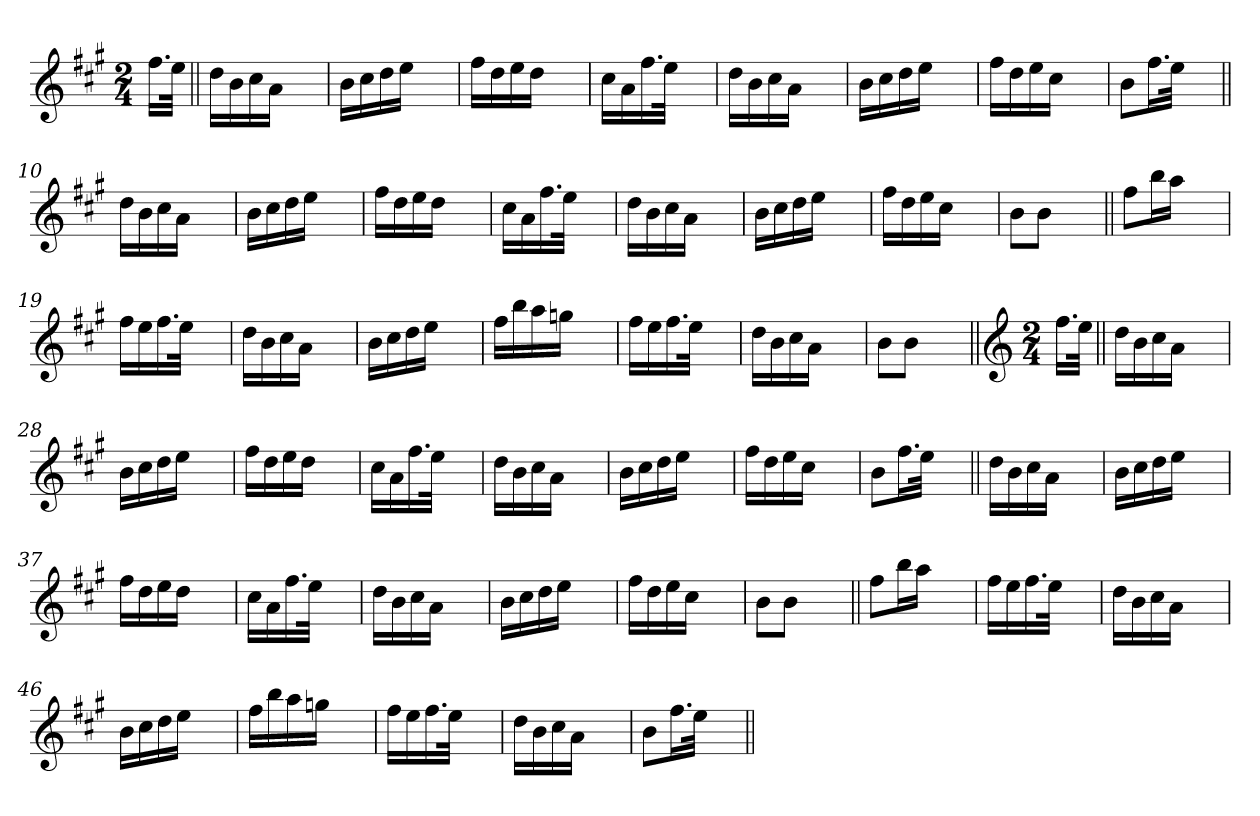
**kern
*part1
*staff1
*clefG2
*k[f#c#g#]
*M2/4
=1
16.ff#\LL
32ee\JJk
=2||
16dd\LL
16b\
16cc#\
16a\JJ
4ryy
=3
16b\LL
16cc#\
16dd\
16ee\JJ
4ryy
=4
16ff#\LL
16dd\
16ee\
16dd\JJ
4ryy
=5
16cc#\LL
16a\
16.ff#\
32ee\JJk
4ryy
=6
16dd\LL
16b\
16cc#\
16a\JJ
4ryy
=7
16b\LL
16cc#\
16dd\
16ee\JJ
4ryy
=8
16ff#\LL
16dd\
16ee\
16cc#\JJ
4ryy
!!LO:LB:g=z
=9
8b\L
16.ff#\L
32ee\JJk
4ryy
=10||
16dd\LL
16b\
16cc#\
16a\JJ
4ryy
=11
16b\LL
16cc#\
16dd\
16ee\JJ
4ryy
=12
16ff#\LL
16dd\
16ee\
16dd\JJ
4ryy
=13
16cc#\LL
16a\
16.ff#\
32ee\JJk
4ryy
=14
16dd\LL
16b\
16cc#\
16a\JJ
4ryy
=15
16b\LL
16cc#\
16dd\
16ee\JJ
4ryy
!!LO:LB:g=z
=16
16ff#\LL
16dd\
16ee\
16cc#\JJ
4ryy
=17
8b\L
8b\J
4ryy
=18||
8ff#\L
16bb\L
16aa\JJ
4ryy
=19
16ff#\LL
16ee\
16.ff#\
32ee\JJk
4ryy
=20
16dd\LL
16b\
16cc#\
16a\JJ
4ryy
=21
16b\LL
16cc#\
16dd\
16ee\JJ
4ryy
=22
16ff#\LL
16bb\
16aa\
16ggn\JJ
4ryy
!!LO:LB:g=z
=23
16ff#\LL
16ee\
16.ff#\
32ee\JJk
4ryy
=24
16dd\LL
16b\
16cc#\
16a\JJ
4ryy
=25
8b\L
8b\J
4ryy
=26||
*clefG2
*M2/4
16.ff#\LL
32ee\JJk
=27||
16dd\LL
16b\
16cc#\
16a\JJ
4ryy
=28
16b\LL
16cc#\
16dd\
16ee\JJ
4ryy
=29
16ff#\LL
16dd\
16ee\
16dd\JJ
4ryy
!!LO:LB:g=z
=30
16cc#\LL
16a\
16.ff#\
32ee\JJk
4ryy
=31
16dd\LL
16b\
16cc#\
16a\JJ
4ryy
=32
16b\LL
16cc#\
16dd\
16ee\JJ
4ryy
=33
16ff#\LL
16dd\
16ee\
16cc#\JJ
4ryy
=34
8b\L
16.ff#\L
32ee\JJk
4ryy
=35||
16dd\LL
16b\
16cc#\
16a\JJ
4ryy
=36
16b\LL
16cc#\
16dd\
16ee\JJ
4ryy
!!LO:LB:g=z
=37
16ff#\LL
16dd\
16ee\
16dd\JJ
4ryy
=38
16cc#\LL
16a\
16.ff#\
32ee\JJk
4ryy
=39
16dd\LL
16b\
16cc#\
16a\JJ
4ryy
=40
16b\LL
16cc#\
16dd\
16ee\JJ
4ryy
=41
16ff#\LL
16dd\
16ee\
16cc#\JJ
4ryy
=42
8b\L
8b\J
4ryy
=43||
8ff#\L
16bb\L
16aa\JJ
4ryy
=44
16ff#\LL
16ee\
16.ff#\
32ee\JJk
4ryy
!!LO:LB:g=z
=45
16dd\LL
16b\
16cc#\
16a\JJ
4ryy
=46
16b\LL
16cc#\
16dd\
16ee\JJ
4ryy
=47
16ff#\LL
16bb\
16aa\
16ggn\JJ
4ryy
=48
16ff#\LL
16ee\
16.ff#\
32ee\JJk
4ryy
=49
16dd\LL
16b\
16cc#\
16a\JJ
4ryy
=50
8b\L
16.ff#\L
32ee\JJk
4ryy
=||
*-
